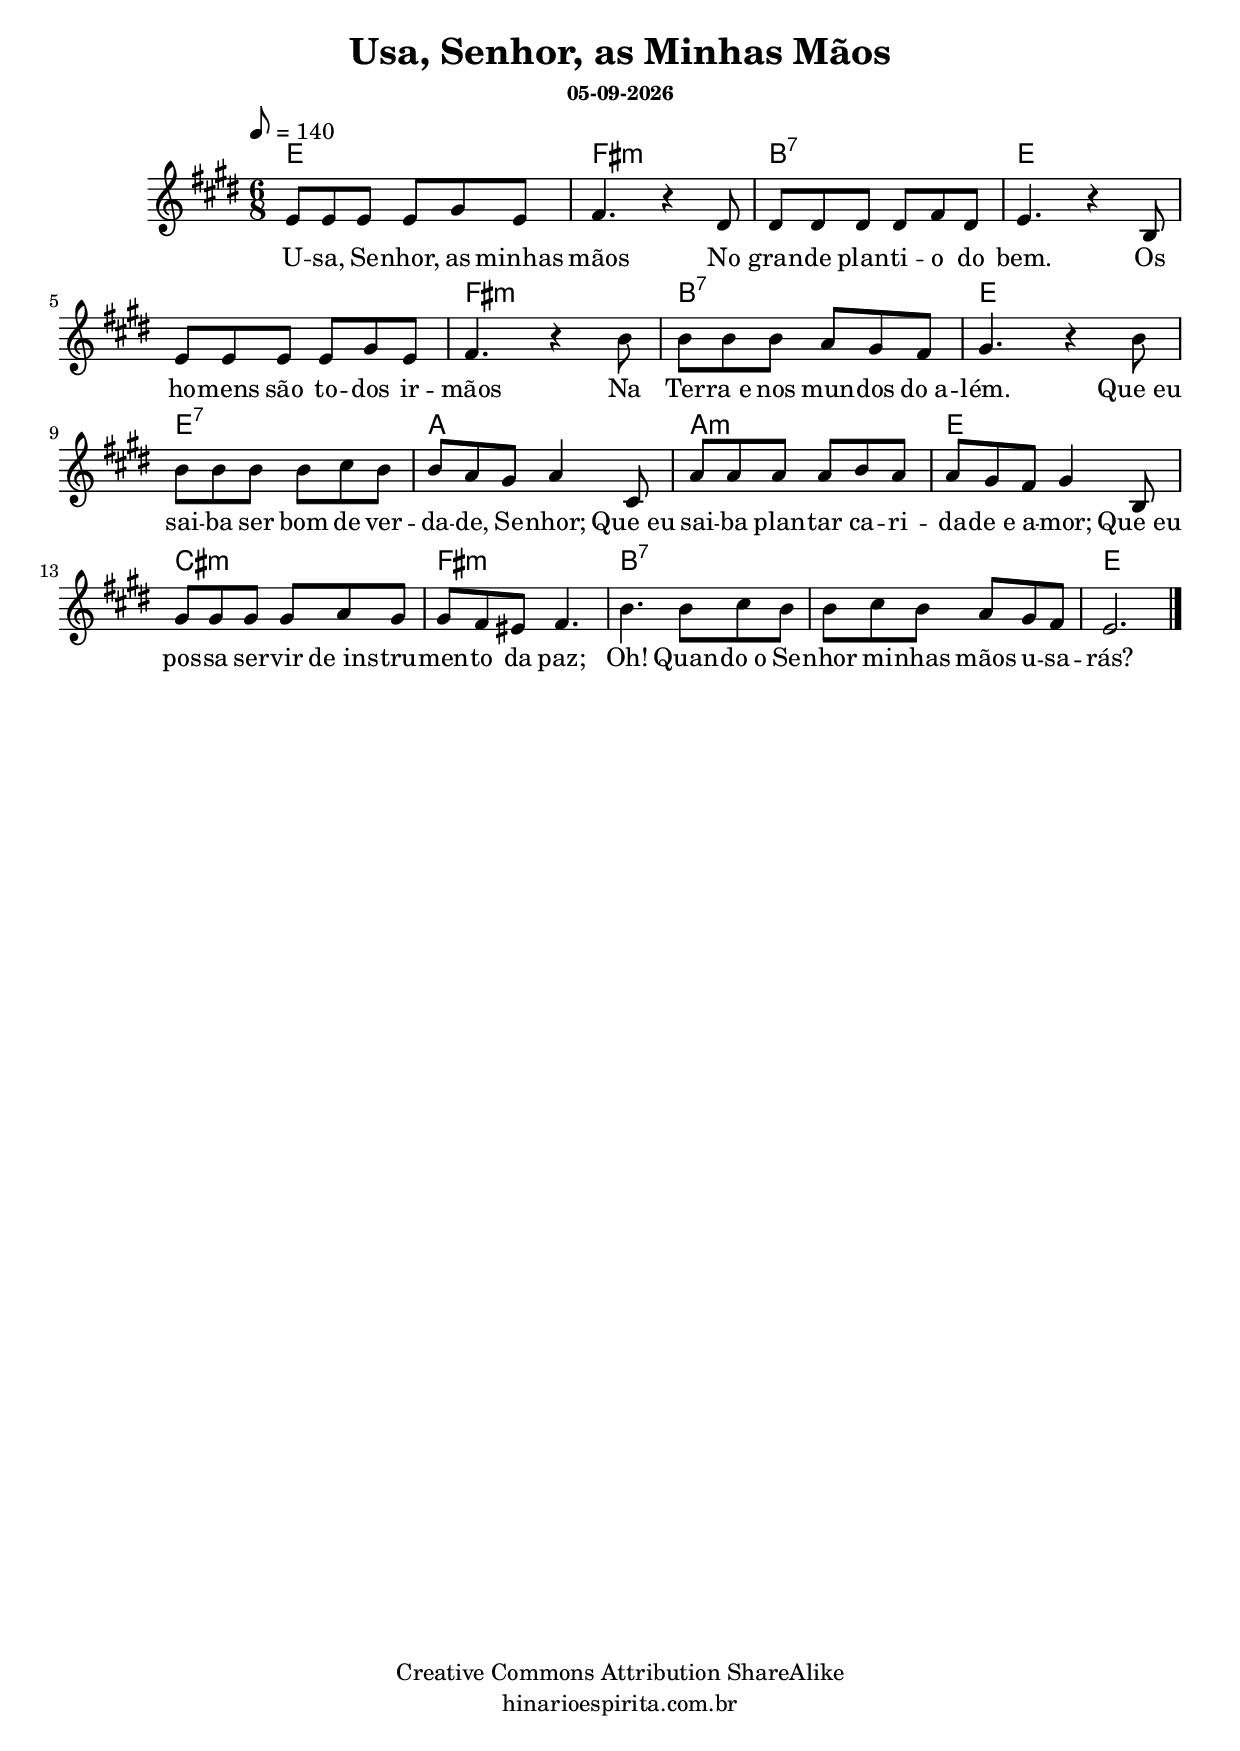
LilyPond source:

\version "2.16.0"
%\pointAndClickOff

\header {
  title = "Usa, Senhor, as Minhas Mãos"
  subsubtitle = #(strftime "%d-%m-%Y" (localtime (current-time)))
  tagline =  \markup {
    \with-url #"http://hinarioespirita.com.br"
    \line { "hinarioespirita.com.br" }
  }
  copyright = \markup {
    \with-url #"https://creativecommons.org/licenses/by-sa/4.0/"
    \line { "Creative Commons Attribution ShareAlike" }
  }
}

melodia = \relative c' {
  \key e \major
  \time 6/8
  \tempo 8 = 140
  \clef treble

  % 1
  e8 e e e gis e | fis4. r4 dis8 | dis dis dis dis fis dis | e4. r4 b8 |
  e8 e e e gis e | fis4. r4 b8 | b b b a gis fis | gis4. r4 b8 |
  b b b b cis b | b a gis a4 cis,8 | a'8 a a a b a | a gis fis gis4 b,8 |
  gis'8 gis gis gis a gis | gis fis eis fis4. | b4. b8 cis b 
  b cis b a gis fis | e2. \bar "|."
}

letra = \lyricmode {
  U -- sa, Se -- nhor, as minhas mãos  
  No gran -- de plan -- ti -- o do bem.  
  Os ho -- mens são to -- dos ir -- mãos  
  Na Ter -- ra_e nos mun -- dos do_a -- lém.  
    
  Que_eu sai -- ba ser bom de ver -- da -- de, Se -- nhor;  
  Que_eu sai -- ba plan -- tar ca -- ri -- da -- de_e a -- mor;  
  Que_eu pos -- sa ser -- vir de_ins -- tru -- men -- to da paz;  
  Oh! Quan -- do_o Se -- nhor mi -- nhas mãos u -- sa -- rás?  
}

harmonia = \chordmode {
  e2. fis:m b:7 \repeat percent 2 {e} fis:m b:7
  e e:7 a a:m e cis:m fis:m \repeat percent 2 {b:7}
  e
}

\score {
  <<
    \new ChordNames { \harmonia }
    \new Staff <<
      \new Voice = "melodia" { \melodia }
      \lyricsto "melodia" \new Lyrics \letra
      \set Staff.midiInstrument = #"acoustic grand"
    >>
  >>
  \layout {}
  \midi {}
}
